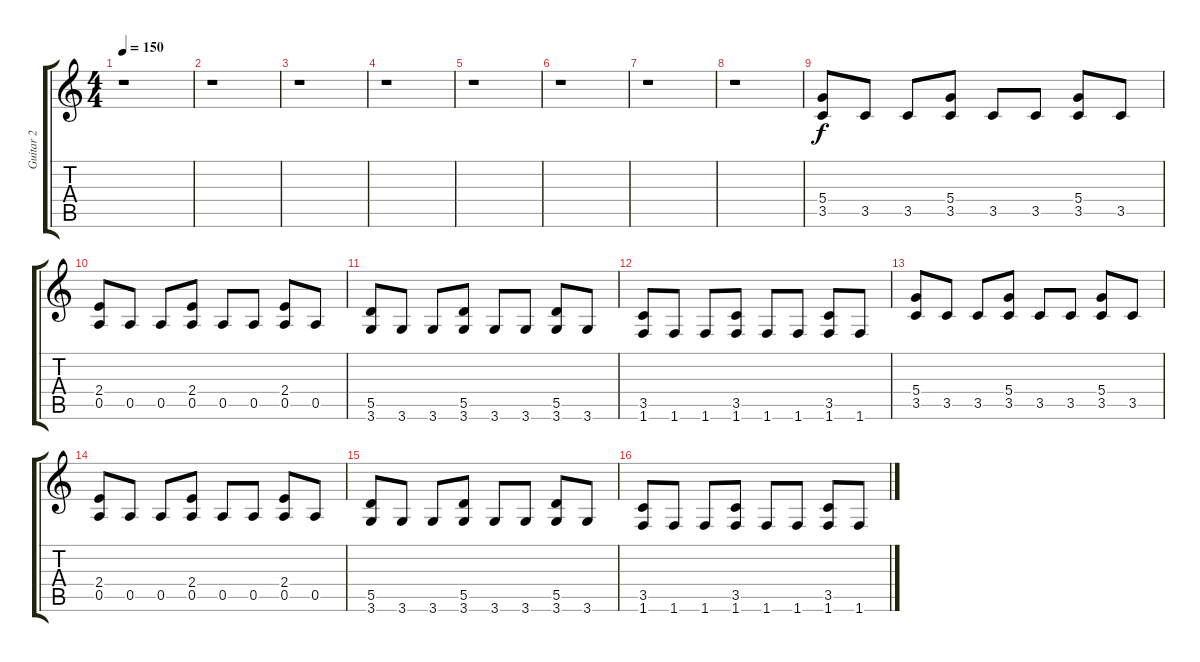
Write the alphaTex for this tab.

\track ("Guitar 2" "Guitar 2") {instrument distortionguitar}
\staff {score tabs}
\tuning (E4 B3 G3 D3 A2 E2) {hide}
\ts (4 4)
\tempo 150
\clef g2
\ks c
r.1{dy f instrument distortionguitar} |
r.1 |
r.1 |
r.1 |
r.1 |
r.1 |
r.1 |
r.1 |
(5.4 3.5).8 3.5.8 3.5.8 (5.4 3.5).8 3.5.8 3.5.8 (5.4 3.5).8 3.5.8 |
(2.4 0.5).8 0.5.8 0.5.8 (2.4 0.5).8 0.5.8 0.5.8 (2.4 0.5).8 0.5.8 |
(5.5 3.6).8 3.6.8 3.6.8 (5.5 3.6).8 3.6.8 3.6.8 (5.5 3.6).8 3.6.8 |
(3.5 1.6).8 1.6.8 1.6.8 (3.5 1.6).8 1.6.8 1.6.8 (3.5 1.6).8 1.6.8 |
(5.4 3.5).8 3.5.8 3.5.8 (5.4 3.5).8 3.5.8 3.5.8 (5.4 3.5).8 3.5.8 |
(2.4 0.5).8 0.5.8 0.5.8 (2.4 0.5).8 0.5.8 0.5.8 (2.4 0.5).8 0.5.8 |
(5.5 3.6).8 3.6.8 3.6.8 (5.5 3.6).8 3.6.8 3.6.8 (5.5 3.6).8 3.6.8 |
(3.5 1.6).8 1.6.8 1.6.8 (3.5 1.6).8 1.6.8 1.6.8 (3.5 1.6).8 1.6.8
